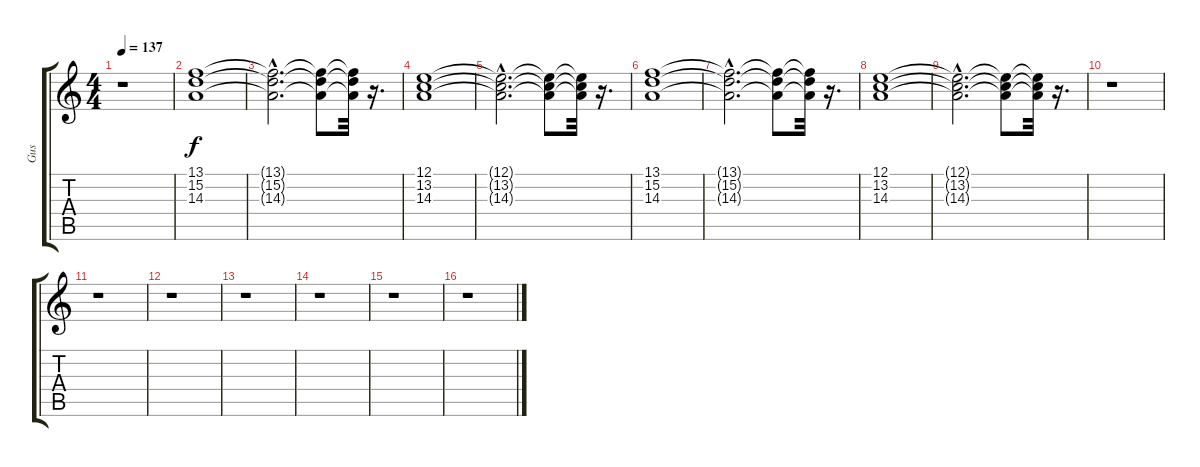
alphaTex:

\track ("  Gus" "  Gus") {instrument stringensemble2}
\staff {score tabs}
\tuning (E4 B3 G3 D3 A2 E2) {hide}
\ts (4 4)
\tempo 137
\clef g2
\ks c
r.1{dy f} |
(13.1 15.2 14.3).1 |
(13.1{hac t} 15.2{hac t} 14.3{hac t}).2{d} (13.1{t} 15.2{t} 14.3{t}).8 (13.1{t} 15.2{t} 14.3{t}).32 r.16{d} |
(12.1 13.2 14.3).1 |
(12.1{hac t} 13.2{hac t} 14.3{hac t}).2{d} (12.1{t} 13.2{t} 14.3{t}).8 (12.1{t} 13.2{t} 14.3{t}).32 r.16{d} |
(13.1 15.2 14.3).1 |
(13.1{hac t} 15.2{hac t} 14.3{hac t}).2{d} (13.1{t} 15.2{t} 14.3{t}).8 (13.1{t} 15.2{t} 14.3{t}).32 r.16{d} |
(12.1 13.2 14.3).1 |
(12.1{hac t} 13.2{hac t} 14.3{hac t}).2{d} (12.1{t} 13.2{t} 14.3{t}).8 (12.1{t} 13.2{t} 14.3{t}).32 r.16{d} |
r.1 |
r.1 |
r.1 |
r.1 |
r.1 |
r.1 |
r.1
